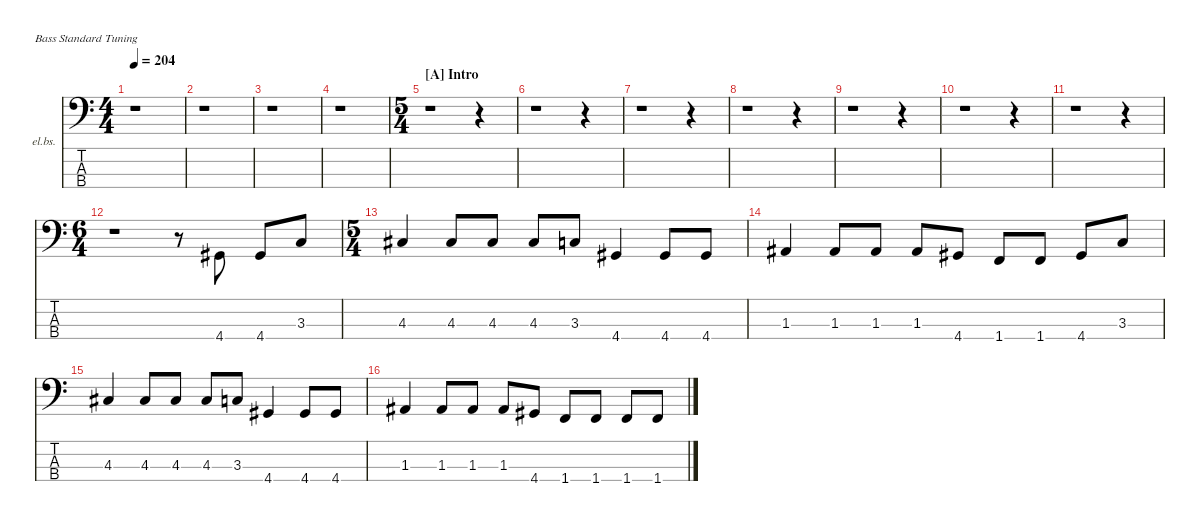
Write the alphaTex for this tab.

\hideDynamics
\bracketExtendMode nobrackets
\firstSystemTrackNameOrientation horizontal
\track ("bass" "el.bs.") {instrument electricbassfinger}
\staff {score tabs}
\tuning (G2 D2 A1 E1)
\ts (4 4)
\tempo 204
\clef f4
\ks aminor
r.1{dy ff instrument electricbassfinger beam Down} |
r.1{beam Down} |
r.1{beam Down} |
r.1{beam Down} |
\ts (5 4)
\section ("A" "Intro")
r.1{beam Down} r.4{beam Down} |
r.1{beam Down} r.4{beam Down} |
r.1{beam Down} r.4{beam Down} |
r.1{beam Down} r.4{beam Down} |
r.1{beam Down} r.4{beam Down} |
r.1{beam Down} r.4{beam Down} |
r.1{beam Down} r.4{beam Down} |
\ts (6 4)
r.1{beam Down} r.8{beam Down} 4.4{acc #}.8{beam Up} 4.4{acc #}.8{beam Up} 3.3.8{beam Up} |
\ts (5 4)
4.3{acc #}.4{beam Up} 4.3{acc #}.8{beam Up} 4.3{acc #}.8{beam Up} 4.3{acc #}.8{beam Up} 3.3.8{beam Up} 4.4{acc #}.4{beam Up} 4.4{acc #}.8{beam Up} 4.4{acc #}.8{beam Up} |
1.3{acc #}.4{beam Up} 1.3{acc #}.8{beam Up} 1.3{acc #}.8{beam Up} 1.3{acc #}.8{beam Up} 4.4{acc #}.8{beam Up} 1.4.8{beam Up} 1.4.8{beam Up} 4.4{acc #}.8{beam Up} 3.3.8{beam Up} |
4.3{acc #}.4{beam Up} 4.3{acc #}.8{beam Up} 4.3{acc #}.8{beam Up} 4.3{acc #}.8{beam Up} 3.3.8{beam Up} 4.4{acc #}.4{beam Up} 4.4{acc #}.8{beam Up} 4.4{acc #}.8{beam Up} |
1.3{acc #}.4{beam Up} 1.3{acc #}.8{beam Up} 1.3{acc #}.8{beam Up} 1.3{acc #}.8{beam Up} 4.4{acc #}.8{beam Up} 1.4.8{beam Up} 1.4.8{beam Up} 1.4.8{beam Up} 1.4.8{beam Up}
